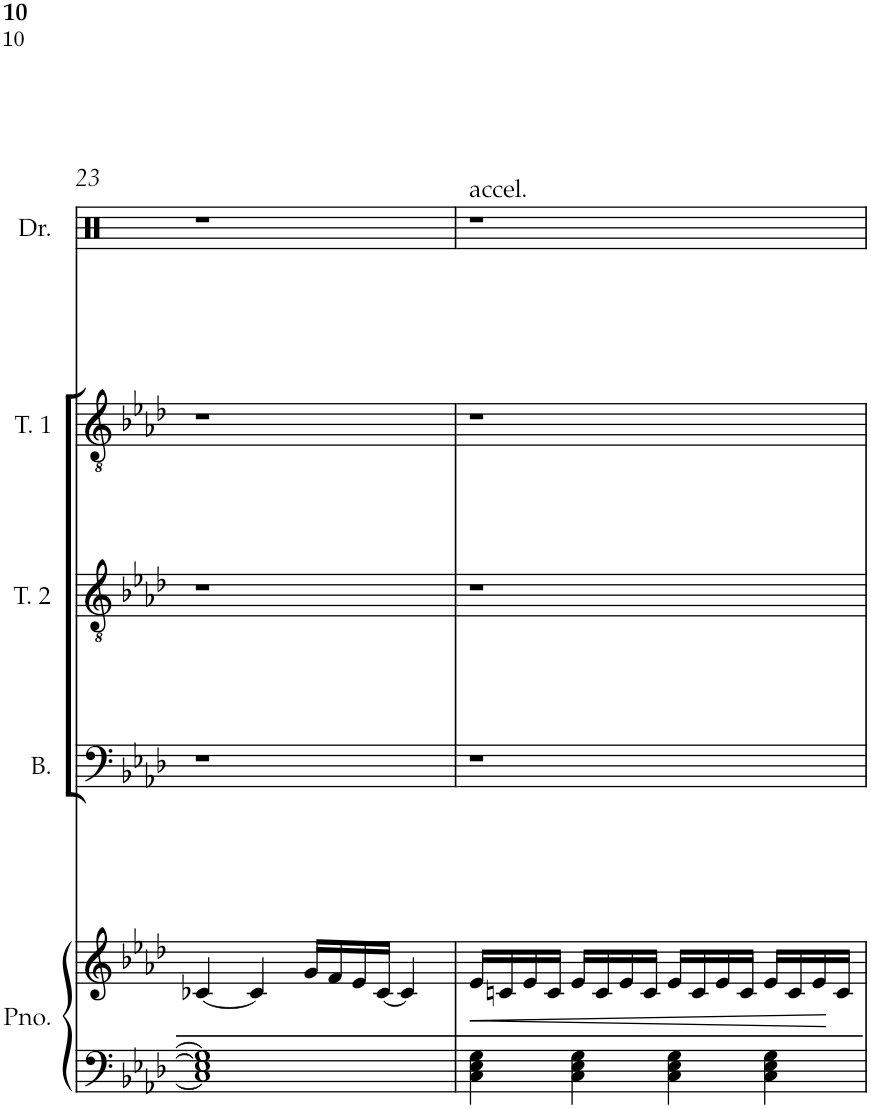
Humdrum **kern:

**kern	**kern	**dynam	**kern	**kern	**kern	**kern
*part5	*part5	*part5	*part4	*part3	*part2	*part1
*staff6	*staff5	*staff5/6	*staff4	*staff3	*staff2	*staff1
*I"Piano	*	*	*I"Bass	*I"Tenor 2	*I"Tenor 1	*I"Drum Set
*I'Pno.	*	*	*I'B.	*I'T. 2	*I'T. 1	*I'Dr.
!!LO:PB:g=z
*clefF4	*clefG2	*	*clefF4	*clefGv2	*clefGv2	*clefX
*k[b-e-a-d-]	*k[b-e-a-d-]	*	*k[b-e-a-d-]	*k[b-e-a-d-]	*k[b-e-a-d-]	*k[]
*M4/4	*M4/4	*	*M4/4	*M4/4	*M4/4	*M4/4
=23	=23	=23	=23	=23	=23	=23
1C] 1E-] 1G]	[<4c-X/	.	1r	1r	1r	1r
.	4c-/]	.	.	.	.	.
.	16g/LL	.	.	.	.	.
.	16f/	.	.	.	.	.
.	16e-/	.	.	.	.	.
.	[<16c-/JJ	.	.	.	.	.
.	4c-/]	.	.	.	.	.
=24	=24	=24	=24	=24	=24	=24
!	!	!	!	!	!	!LO:TX:a:t=accel.
!	!	!LO:HP:b	!	!	!	!
4C\ 4E-\ 4G\	16e-/LL	<	1r	1r	1r	1r
.	16cn/	.	.	.	.	.
.	16e-/	.	.	.	.	.
.	16c/JJ	.	.	.	.	.
4C\ 4E-\ 4G\	16e-/LL	.	.	.	.	.
.	16c/	.	.	.	.	.
.	16e-/	.	.	.	.	.
.	16c/JJ	.	.	.	.	.
4C\ 4E-\ 4G\	16e-/LL	.	.	.	.	.
.	16c/	.	.	.	.	.
.	16e-/	.	.	.	.	.
.	16c/JJ	.	.	.	.	.
4C\ 4E-\ 4G\	16e-/LL	.	.	.	.	.
.	16c/	.	.	.	.	.
.	16e-/	.	.	.	.	.
.	16c/JJ	[	.	.	.	.
=	=	=	=	=	=	=
*-	*-	*-	*-	*-	*-	*-
